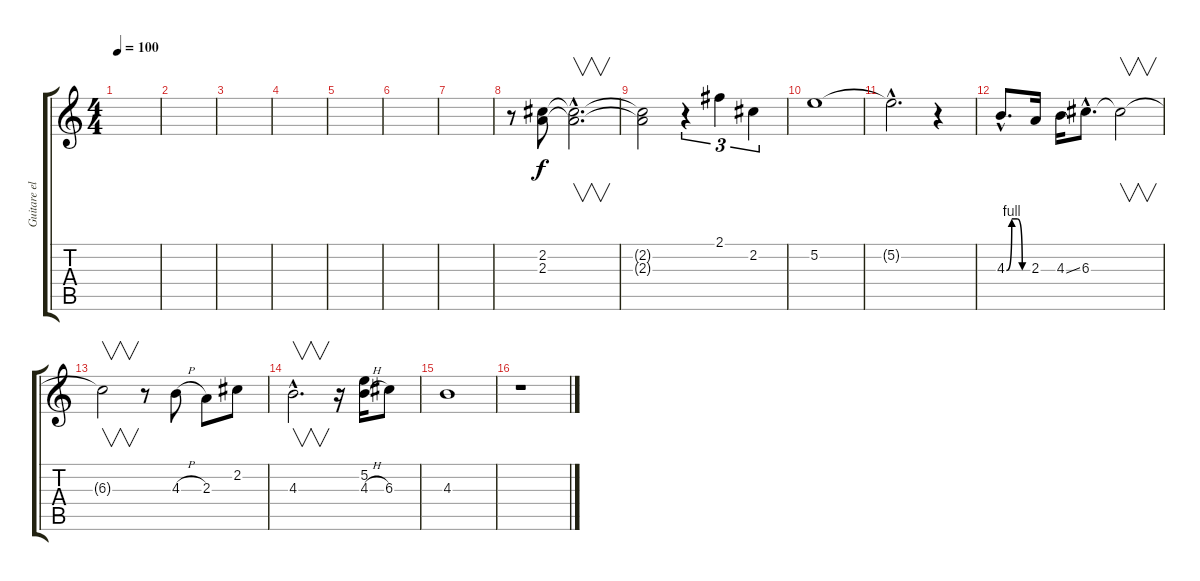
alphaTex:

\track ("Guitare elec solo" "Guitare el") {instrument electricguitarjazz}
\staff {score tabs}
\tuning (E4 B3 G3 D3 A2 E2) {hide}
\ts (4 4)
\tempo 100
\clef g2
\ks c
|
|
|
|
|
|
|
r.8 (2.2 2.3).8 (2.2{hac t} 2.3{hac t}).2{v d} |
(2.2{t} 2.3{t}).2 r.4{tu (3 2)} 2.1.4{tu (3 2)} 2.2.4{tu (3 2)} |
5.2.1 |
5.2{hac t}.2{d} r.4 |
4.3{be (custom 0 0 15 4 30 4 45 0 60 0) hac}.8{d} 2.3.16 4.3{ss}.16 6.3{hac}.8{d} 6.3{t}.2{v} |
6.3{t}.2{v} r.8 4.3{h}.8 2.3.8 2.2.8 |
4.3{hac}.2{v d} r.16 (5.2 4.3{h}).16 6.3.8 |
4.3.1 |
r.1
